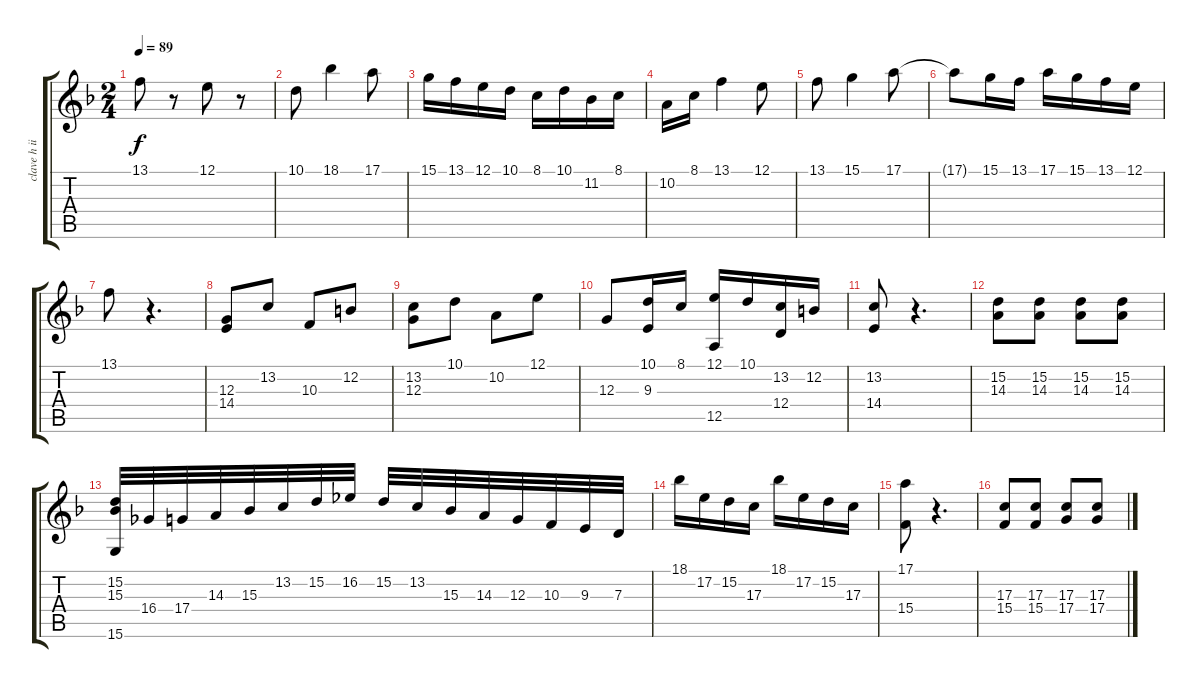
\track ("clave h ii" "clave h ii") {instrument harpsichord}
\staff {score tabs}
\tuning (E4 B3 G3 D3 A2 E2) {hide}
\ts (2 4)
\tempo 89
\clef g2
\ks dminor
13.1.8{dy f} r.8 12.1.8 r.8 |
10.1.8 18.1.4 17.1.8 |
15.1.16 13.1.16 12.1.16 10.1.16 8.1.16 10.1.16 11.2.16 8.1.16 |
10.2.16 8.1.16 13.1.4 12.1.8 |
13.1.8 15.1.4 17.1.8 |
17.1{t}.8 15.1.16 13.1.16 17.1.16 15.1.16 13.1.16 12.1.16 |
13.1.8 r.4{d} |
(12.3 14.4).8 13.2.8 10.3.8 12.2.8 |
(13.2 12.3).8 10.1.8 10.2.8 12.1.8 |
12.3.8 (10.1 9.3).16 8.1.16 (12.1 12.5).16 10.1.16 (13.2 12.4).16 12.2.16 |
(13.2 14.4).8 r.4{d} |
(15.2 14.3).8 (15.2 14.3).8 (15.2 14.3).8 (15.2 14.3).8 |
(15.2 15.3 15.6).32 16.4.32 17.4.32 14.3.32 15.3.32 13.2.32 15.2.32 16.2.32 15.2.32 13.2.32 15.3.32 14.3.32 12.3.32 10.3.32 9.3.32 7.3.32 |
18.1.16 17.2.16 15.2.16 17.3.16 18.1.16 17.2.16 15.2.16 17.3.16 |
(17.1 15.4).8 r.4{d} |
(17.3 15.4).8 (17.3 15.4).8 (17.3 17.4).8 (17.3 17.4).8
